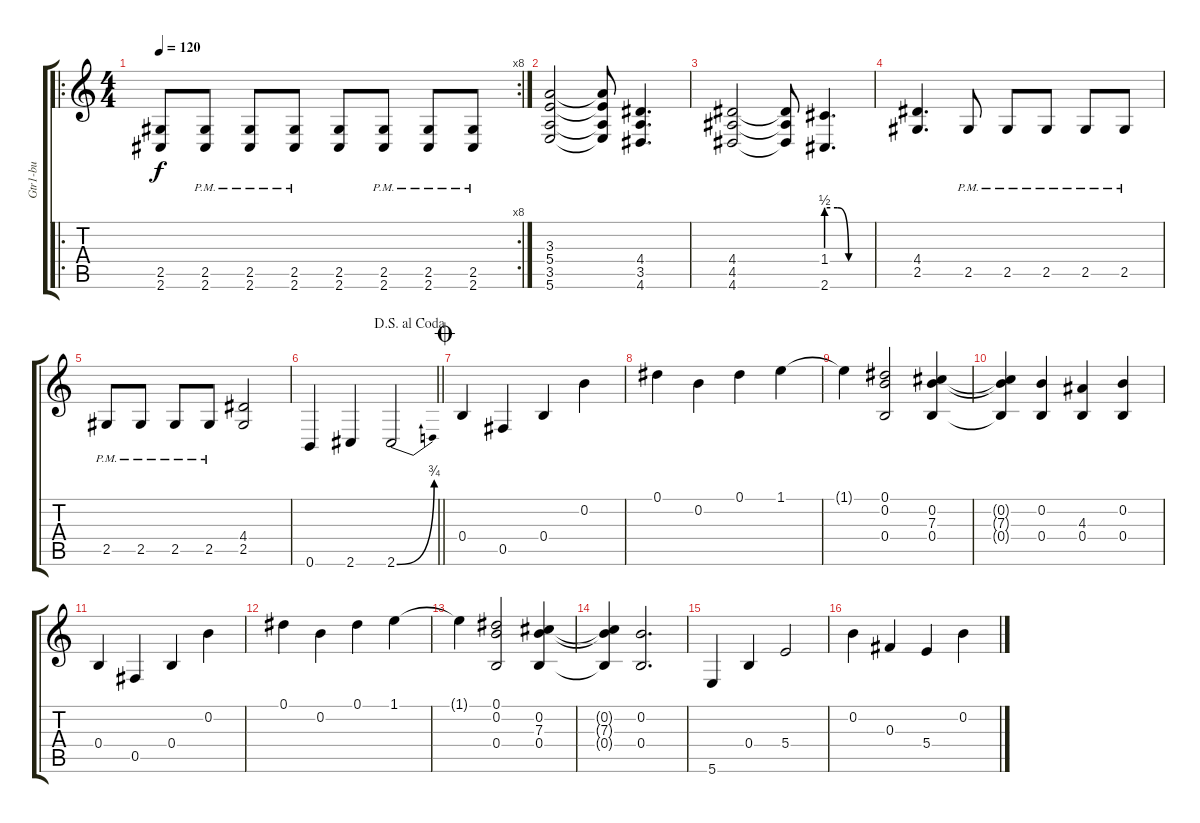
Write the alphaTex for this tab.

\track ("Gtr1-bu" "Gtr1-bu") {mute instrument acousticguitarsteel}
\staff {score tabs}
\tuning (Eb4 B3 Gb3 B2 Gb2 B1) {hide}
\ro
\rc 8
\ts (4 4)
\tempo 120
\clef g2
\ks c
(2.5 2.6).8{dy f} (2.5{pm} 2.6{pm}).8 (2.5{pm} 2.6{pm}).8 (2.5{pm} 2.6{pm}).8 (2.5 2.6).8 (2.5{pm} 2.6{pm}).8 (2.5{pm} 2.6{pm}).8 (2.5{pm} 2.6{pm}).8 |
(3.3 5.4 3.5 5.6).2 (3.3{t} 5.4{t} 3.5{t} 5.6{t}).8 (4.4 3.5 4.6).4{d} |
(4.4 4.5 4.6).2 (4.4{t} 4.5{t} 4.6{t}).8 (1.4{be (custom 0 2 15 2 30 0 60 0)} 2.6).4{d} |
(4.4 2.5).4{d} 2.5{pm}.8 2.5{pm}.8 2.5{pm}.8 2.5{pm}.8 2.5{pm}.8 |
2.5{pm}.8 2.5{pm}.8 2.5{pm}.8 2.5{pm}.8 (4.4 2.5).2 |
\jump dalsegnoalcoda
\barLineRight lightlight
0.6.4 2.6.4 2.6{be (bend 0 0 60 3)}.2 |
\jump coda
0.4.4{volume 10 balance 4 instrument acousticguitarsteel} 0.5.4 0.4.4 0.2.4 |
0.1.4 0.2.4 0.1.4 1.1.4 |
1.1{t}.4 (0.1 0.2 0.4).2 (0.2 7.3 0.4).4 |
(0.2{t} 7.3{t} 0.4{t}).4 (0.2 0.4).4 (4.3 0.4).4 (0.2 0.4).4 |
0.4.4 0.5.4 0.4.4 0.2.4 |
0.1.4 0.2.4 0.1.4 1.1.4 |
1.1{t}.4 (0.1 0.2 0.4).2 (0.2 7.3 0.4).4 |
(0.2{t} 7.3{t} 0.4{t}).4 (0.2 0.4).2{d} |
5.6.4 0.4.4 5.4.2 |
0.2.4 0.3.4 5.4.4 0.2.4
